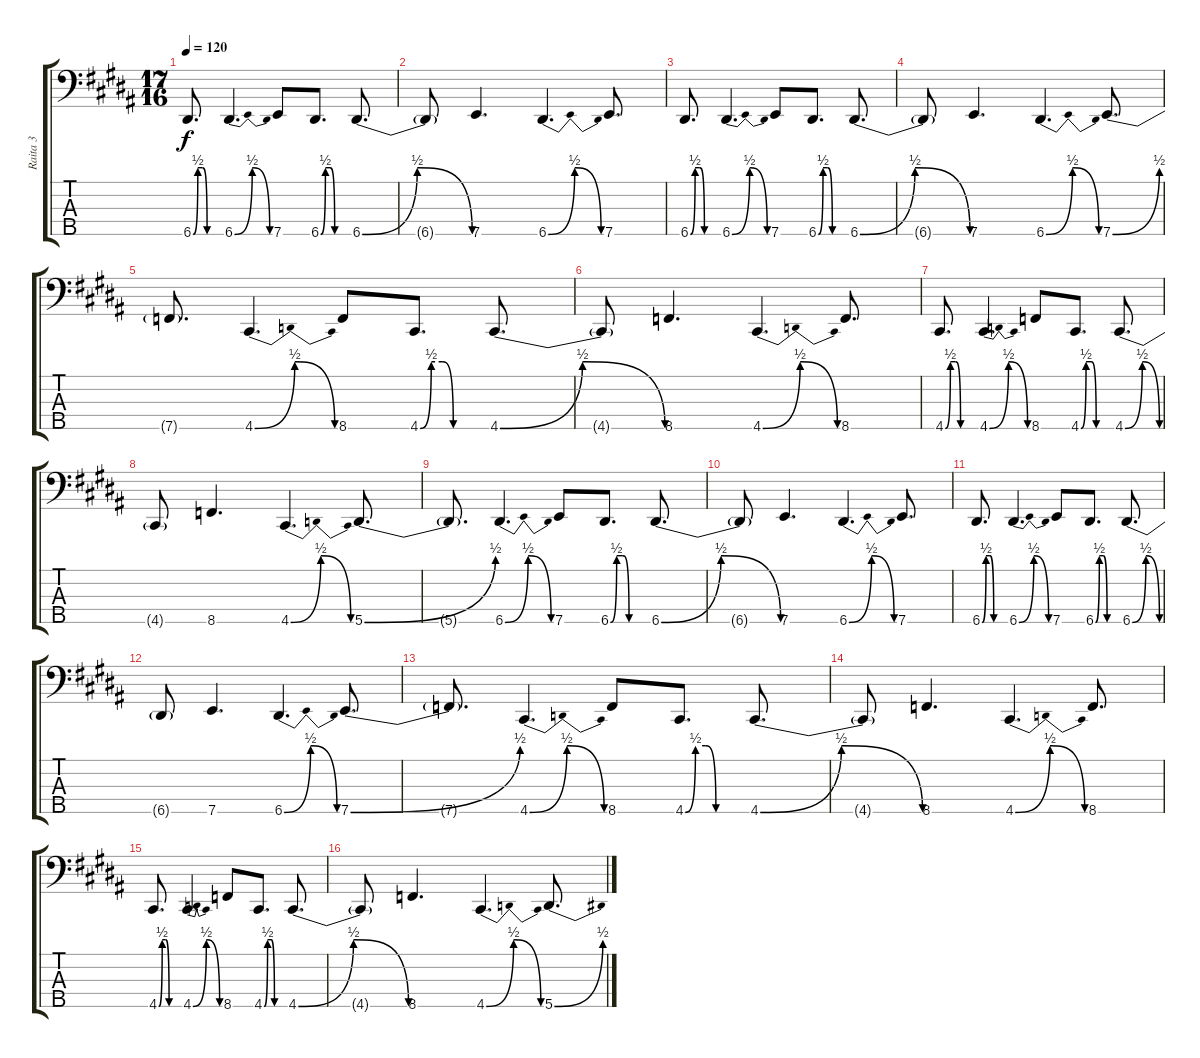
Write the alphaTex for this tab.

\track ("Raita 3" "Raita 3") {instrument slapbass2}
\staff {score tabs}
\tuning (G2 D2 A1 E1 A0) {hide}
\ts (17 16)
\tempo 120
\clef f4
\ks g#minor
6.5{be (custom 0 0 10 2 20 2 30 0 60 0)}.8{d dy f} 6.5{be (bendrelease 0 0 10 2 20 2 60 0)}.4{d} 7.5.8 6.5{be (custom 0 0 10 2 20 2 30 0 60 0)}.8{d} 6.5{be (bendrelease 0 0 10 2 20 2 60 0)}.8{d} |
6.5{t}.8 7.5.4{d} 6.5{be (bendrelease 0 0 10 2 20 2 60 0)}.4{d} 7.5.8{d} |
6.5{be (custom 0 0 10 2 20 2 30 0 60 0)}.8{d} 6.5{be (bendrelease 0 0 10 2 20 2 60 0)}.4{d} 7.5.8 6.5{be (custom 0 0 10 2 20 2 30 0 60 0)}.8{d} 6.5{be (bendrelease 0 0 10 2 20 2 60 0)}.8{d} |
6.5{t}.8 7.5.4{d} 6.5{be (bendrelease 0 0 10 2 20 2 60 0)}.4{d} 7.5{be (bend 0 0 60 2)}.8{d} |
7.5{t}.8{d} 4.5{be (bendrelease 0 0 10 2 20 2 60 0)}.4{d} 8.5.8 4.5{be (custom 0 0 10 2 20 2 30 0 60 0)}.8{d} 4.5{be (bendrelease 0 0 10 2 20 2 60 0)}.8{d} |
4.5{t}.8 8.5.4{d} 4.5{be (bendrelease 0 0 10 2 20 2 60 0)}.4{d} 8.5.8{d} |
4.5{be (custom 0 0 10 2 20 2 30 0 60 0)}.8{d} 4.5{be (bendrelease 0 0 10 2 20 2 60 0)}.4{d} 8.5.8 4.5{be (custom 0 0 10 2 20 2 30 0 60 0)}.8{d} 4.5{be (bendrelease 0 0 10 2 20 2 60 0)}.8{d} |
4.5{t}.8 8.5.4{d} 4.5{be (bendrelease 0 0 10 2 20 2 60 0)}.4{d} 5.5{be (bend 0 0 60 2)}.8{d} |
5.5{t}.8{d} 6.5{be (bendrelease 0 0 10 2 20 2 60 0)}.4{d} 7.5.8 6.5{be (custom 0 0 10 2 20 2 30 0 60 0)}.8{d} 6.5{be (bendrelease 0 0 10 2 20 2 60 0)}.8{d} |
6.5{t}.8 7.5.4{d} 6.5{be (bendrelease 0 0 10 2 20 2 60 0)}.4{d} 7.5.8{d} |
6.5{be (custom 0 0 10 2 20 2 30 0 60 0)}.8{d} 6.5{be (bendrelease 0 0 10 2 20 2 60 0)}.4{d} 7.5.8 6.5{be (custom 0 0 10 2 20 2 30 0 60 0)}.8{d} 6.5{be (bendrelease 0 0 10 2 20 2 60 0)}.8{d} |
6.5{t}.8 7.5.4{d} 6.5{be (bendrelease 0 0 10 2 20 2 60 0)}.4{d} 7.5{be (bend 0 0 60 2)}.8{d} |
7.5{t}.8{d} 4.5{be (bendrelease 0 0 10 2 20 2 60 0)}.4{d} 8.5.8 4.5{be (custom 0 0 10 2 20 2 30 0 60 0)}.8{d} 4.5{be (bendrelease 0 0 10 2 20 2 60 0)}.8{d} |
4.5{t}.8 8.5.4{d} 4.5{be (bendrelease 0 0 10 2 20 2 60 0)}.4{d} 8.5.8{d} |
4.5{be (custom 0 0 10 2 20 2 30 0 60 0)}.8{d} 4.5{be (bendrelease 0 0 10 2 20 2 60 0)}.4{d} 8.5.8 4.5{be (custom 0 0 10 2 20 2 30 0 60 0)}.8{d} 4.5{be (bendrelease 0 0 10 2 20 2 60 0)}.8{d} |
4.5{t}.8 8.5.4{d} 4.5{be (bendrelease 0 0 10 2 20 2 60 0)}.4{d} 5.5{be (bend 0 0 60 2)}.8{d}
